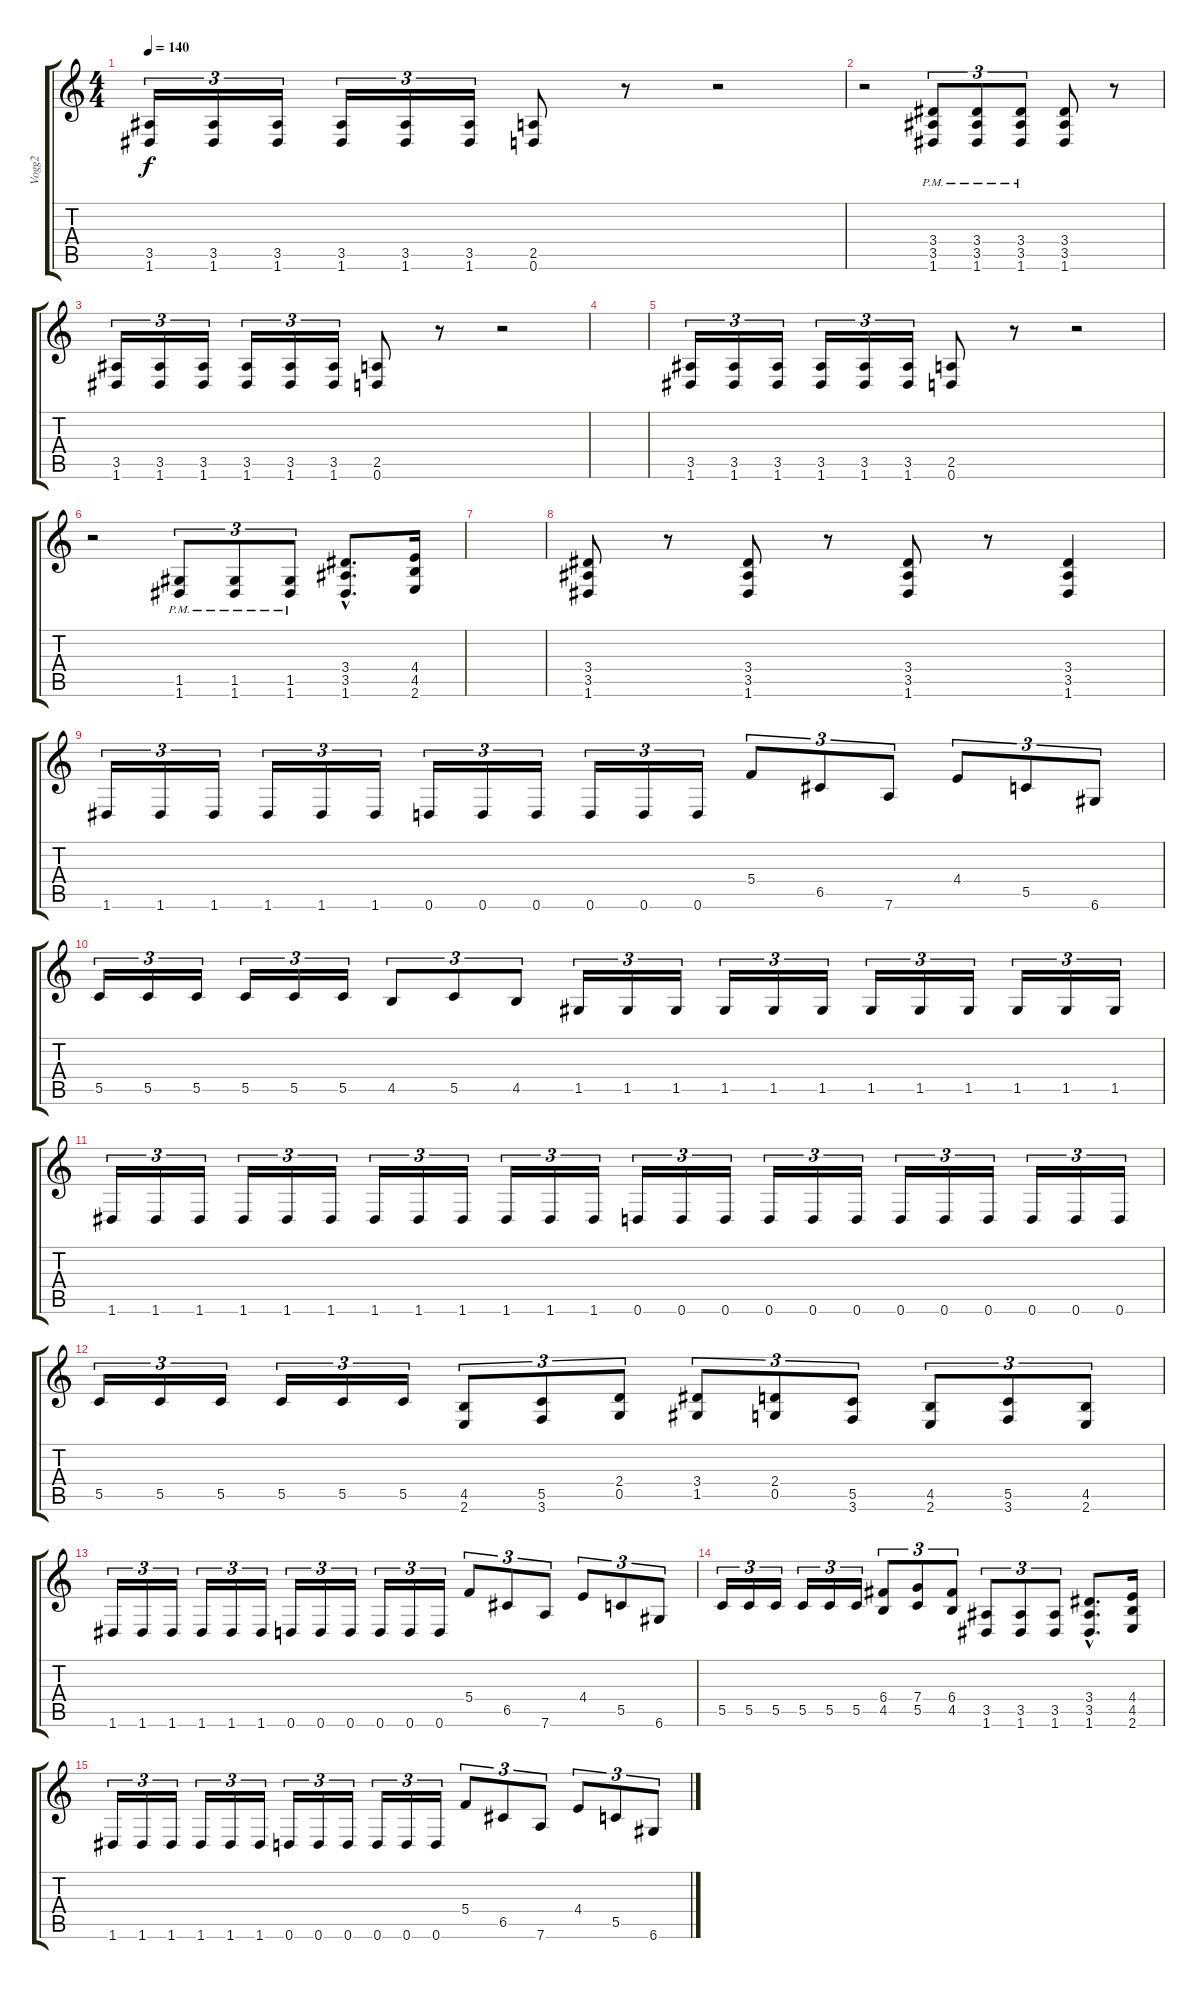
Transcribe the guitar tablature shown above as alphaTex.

\track ("Vogg2" "Vogg2") {instrument distortionguitar}
\staff {score tabs}
\tuning (D4 A3 F3 C3 G2 D2) {hide}
\ts (4 4)
\tempo 140
\clef g2
\ks c
(3.5 1.6).16{tu (3 2) dy f instrument distortionguitar} (3.5 1.6).16{tu (3 2)} (3.5 1.6).16{tu (3 2)} (3.5 1.6).16{tu (3 2)} (3.5 1.6).16{tu (3 2)} (3.5 1.6).16{tu (3 2)} (2.5 0.6).8 r.8 r.2 |
r.2 (3.4{pm} 3.5{pm} 1.6{pm}).8{tu (3 2)} (3.4{pm} 3.5{pm} 1.6{pm}).8{tu (3 2)} (3.4{pm} 3.5{pm} 1.6{pm}).8{tu (3 2)} (3.4 3.5 1.6).8 r.8 |
(3.5 1.6).16{tu (3 2)} (3.5 1.6).16{tu (3 2)} (3.5 1.6).16{tu (3 2)} (3.5 1.6).16{tu (3 2)} (3.5 1.6).16{tu (3 2)} (3.5 1.6).16{tu (3 2)} (2.5 0.6).8 r.8 r.2 |
|
(3.5 1.6).16{tu (3 2)} (3.5 1.6).16{tu (3 2)} (3.5 1.6).16{tu (3 2)} (3.5 1.6).16{tu (3 2)} (3.5 1.6).16{tu (3 2)} (3.5 1.6).16{tu (3 2)} (2.5 0.6).8 r.8 r.2 |
r.2 (1.5{pm} 1.6{pm}).8{tu (3 2)} (1.5{pm} 1.6{pm}).8{tu (3 2)} (1.5{pm} 1.6{pm}).8{tu (3 2)} (3.4{hac} 3.5{hac} 1.6{hac}).8{d} (4.4 4.5 2.6).16 |
|
(3.4 3.5 1.6).8 r.8 (3.4 3.5 1.6).8 r.8 (3.4 3.5 1.6).8 r.8 (3.4 3.5 1.6).4 |
1.6.16{tu (3 2)} 1.6.16{tu (3 2)} 1.6.16{tu (3 2)} 1.6.16{tu (3 2)} 1.6.16{tu (3 2)} 1.6.16{tu (3 2)} 0.6.16{tu (3 2)} 0.6.16{tu (3 2)} 0.6.16{tu (3 2)} 0.6.16{tu (3 2)} 0.6.16{tu (3 2)} 0.6.16{tu (3 2)} 5.4.8{tu (3 2)} 6.5.8{tu (3 2)} 7.6.8{tu (3 2)} 4.4.8{tu (3 2)} 5.5.8{tu (3 2)} 6.6.8{tu (3 2)} |
5.5.16{tu (3 2)} 5.5.16{tu (3 2)} 5.5.16{tu (3 2)} 5.5.16{tu (3 2)} 5.5.16{tu (3 2)} 5.5.16{tu (3 2)} 4.5.8{tu (3 2)} 5.5.8{tu (3 2)} 4.5.8{tu (3 2)} 1.5.16{tu (3 2)} 1.5.16{tu (3 2)} 1.5.16{tu (3 2)} 1.5.16{tu (3 2)} 1.5.16{tu (3 2)} 1.5.16{tu (3 2)} 1.5.16{tu (3 2)} 1.5.16{tu (3 2)} 1.5.16{tu (3 2)} 1.5.16{tu (3 2)} 1.5.16{tu (3 2)} 1.5.16{tu (3 2)} |
1.6.16{tu (3 2)} 1.6.16{tu (3 2)} 1.6.16{tu (3 2)} 1.6.16{tu (3 2)} 1.6.16{tu (3 2)} 1.6.16{tu (3 2)} 1.6.16{tu (3 2)} 1.6.16{tu (3 2)} 1.6.16{tu (3 2)} 1.6.16{tu (3 2)} 1.6.16{tu (3 2)} 1.6.16{tu (3 2)} 0.6.16{tu (3 2)} 0.6.16{tu (3 2)} 0.6.16{tu (3 2)} 0.6.16{tu (3 2)} 0.6.16{tu (3 2)} 0.6.16{tu (3 2)} 0.6.16{tu (3 2)} 0.6.16{tu (3 2)} 0.6.16{tu (3 2)} 0.6.16{tu (3 2)} 0.6.16{tu (3 2)} 0.6.16{tu (3 2)} |
5.5.16{tu (3 2)} 5.5.16{tu (3 2)} 5.5.16{tu (3 2)} 5.5.16{tu (3 2)} 5.5.16{tu (3 2)} 5.5.16{tu (3 2)} (4.5 2.6).8{tu (3 2)} (5.5 3.6).8{tu (3 2)} (2.4 0.5).8{tu (3 2)} (3.4 1.5).8{tu (3 2)} (2.4 0.5).8{tu (3 2)} (5.5 3.6).8{tu (3 2)} (4.5 2.6).8{tu (3 2)} (5.5 3.6).8{tu (3 2)} (4.5 2.6).8{tu (3 2)} |
1.6.16{tu (3 2)} 1.6.16{tu (3 2)} 1.6.16{tu (3 2)} 1.6.16{tu (3 2)} 1.6.16{tu (3 2)} 1.6.16{tu (3 2)} 0.6.16{tu (3 2)} 0.6.16{tu (3 2)} 0.6.16{tu (3 2)} 0.6.16{tu (3 2)} 0.6.16{tu (3 2)} 0.6.16{tu (3 2)} 5.4.8{tu (3 2)} 6.5.8{tu (3 2)} 7.6.8{tu (3 2)} 4.4.8{tu (3 2)} 5.5.8{tu (3 2)} 6.6.8{tu (3 2)} |
5.5.16{tu (3 2)} 5.5.16{tu (3 2)} 5.5.16{tu (3 2)} 5.5.16{tu (3 2)} 5.5.16{tu (3 2)} 5.5.16{tu (3 2)} (6.4 4.5).8{tu (3 2)} (7.4 5.5).8{tu (3 2)} (6.4 4.5).8{tu (3 2)} (3.5 1.6).8{tu (3 2)} (3.5 1.6).8{tu (3 2)} (3.5 1.6).8{tu (3 2)} (3.4{hac} 3.5{hac} 1.6{hac}).8{d} (4.4 4.5 2.6).16 |
1.6.16{tu (3 2)} 1.6.16{tu (3 2)} 1.6.16{tu (3 2)} 1.6.16{tu (3 2)} 1.6.16{tu (3 2)} 1.6.16{tu (3 2)} 0.6.16{tu (3 2)} 0.6.16{tu (3 2)} 0.6.16{tu (3 2)} 0.6.16{tu (3 2)} 0.6.16{tu (3 2)} 0.6.16{tu (3 2)} 5.4.8{tu (3 2)} 6.5.8{tu (3 2)} 7.6.8{tu (3 2)} 4.4.8{tu (3 2)} 5.5.8{tu (3 2)} 6.6.8{tu (3 2)}
